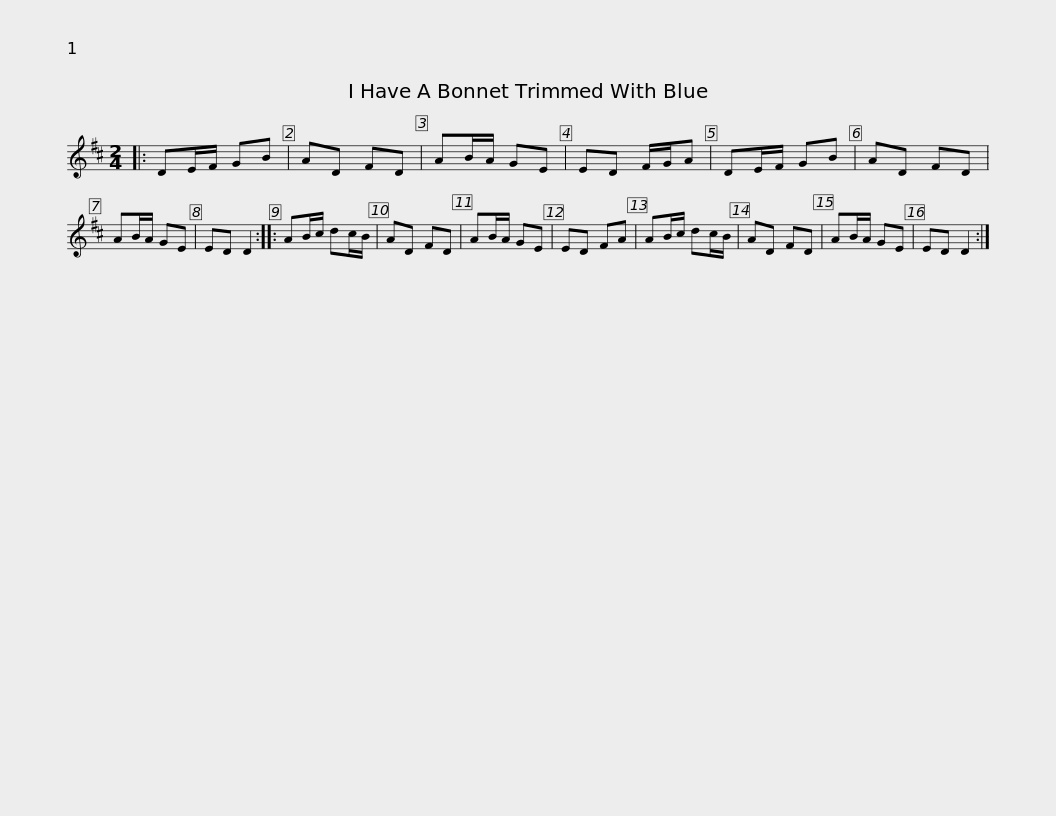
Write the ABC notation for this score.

X:1
L:1/8
M:2/4
I:linebreak $
K:D
V:1 treble
V:1
|: DE/F/ GB | AD FD | AB/A/ GE | ED F/G/A | DE/F/ GB | %5
 AD FD | AB/A/ GE | ED D2 :: AB/c/ dc/B/ |$ AD FD | %10
 AB/A/ GE | ED FA | AB/c/ dc/B/ | AD FD | AB/A/ GE | %15
 ED D2 :| %16
